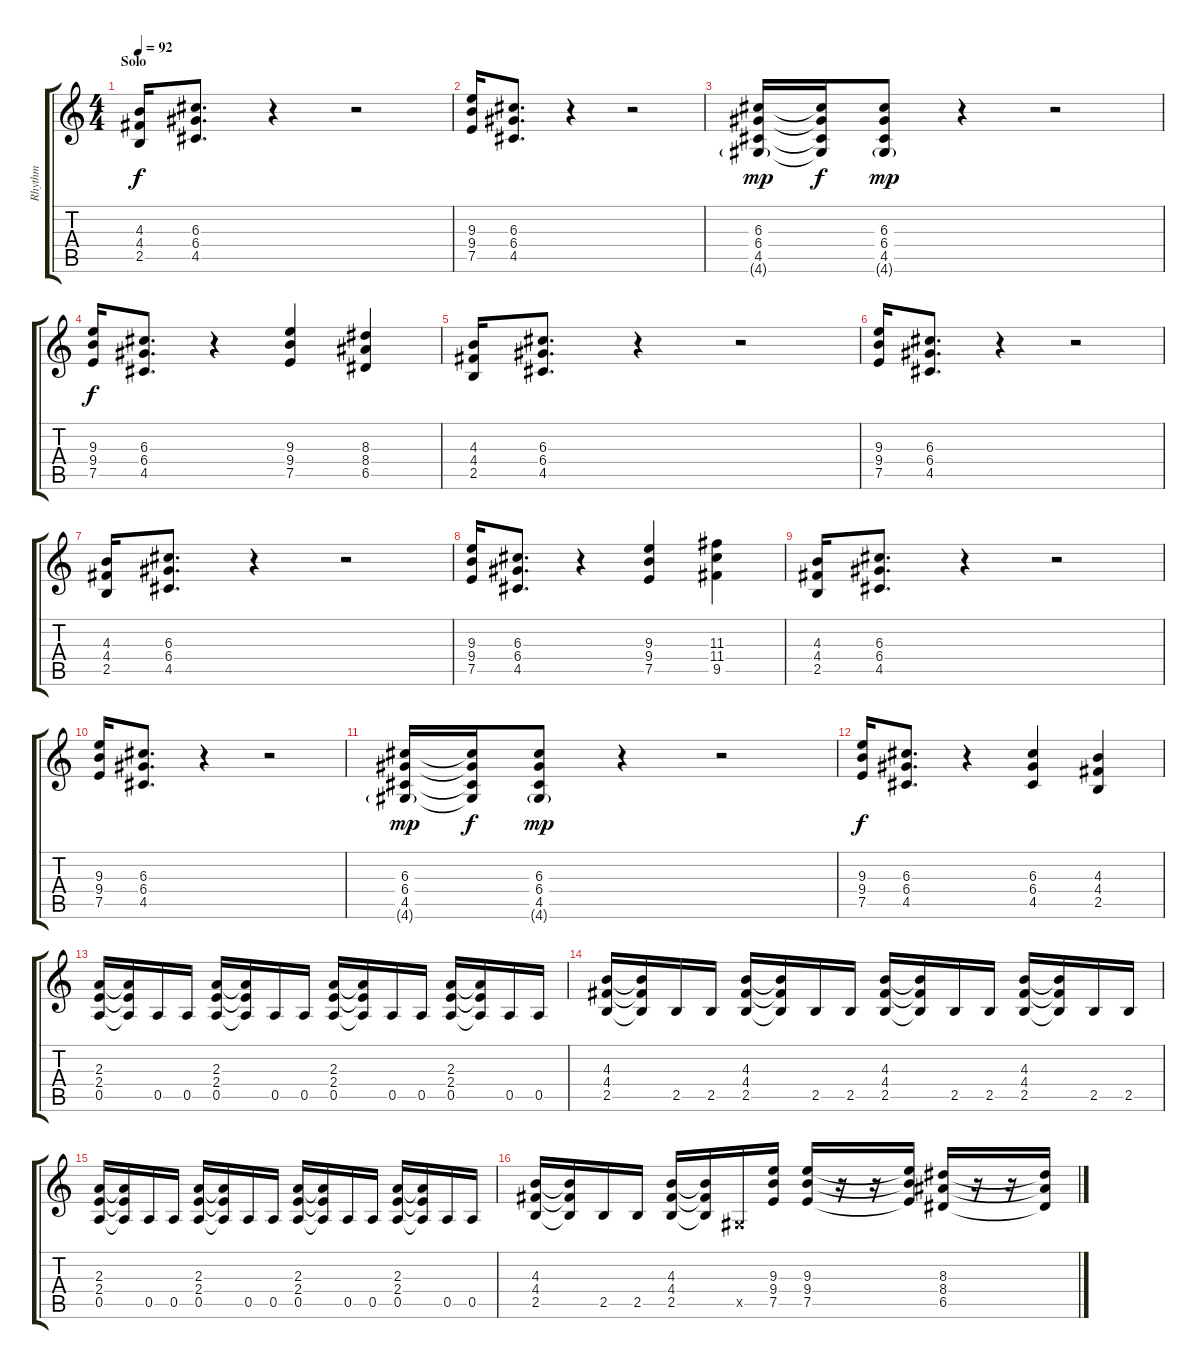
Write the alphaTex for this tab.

\track ("Rhythm" "Rhythm") {instrument overdrivenguitar}
\staff {score tabs}
\tuning (E4 B3 G3 D3 A2 E2) {hide}
\ts (4 4)
\section ("" "Solo")
\tempo 92
\clef g2
\ks c
(4.3 4.4 2.5).16{dy f} (6.3 6.4 4.5).8{d} r.4 r.2 |
(9.3 9.4 7.5).16 (6.3 6.4 4.5).8{d} r.4 r.2 |
(6.3 6.4 4.5 4.6{g}).16{dy mp} (6.3{t} 6.4{t} 4.5{t} 4.6{t}).16{dy f} (6.3 6.4 4.5 4.6{g}).8{dy mp} r.4 r.2 |
(9.3 9.4 7.5).16{dy f} (6.3 6.4 4.5).8{d} r.4 (9.3 9.4 7.5).4 (8.3 8.4 6.5).4 |
(4.3 4.4 2.5).16 (6.3 6.4 4.5).8{d} r.4 r.2 |
(9.3 9.4 7.5).16 (6.3 6.4 4.5).8{d} r.4 r.2 |
(4.3 4.4 2.5).16 (6.3 6.4 4.5).8{d} r.4 r.2 |
(9.3 9.4 7.5).16 (6.3 6.4 4.5).8{d} r.4 (9.3 9.4 7.5).4 (11.3 11.4 9.5).4 |
(4.3 4.4 2.5).16 (6.3 6.4 4.5).8{d} r.4 r.2 |
(9.3 9.4 7.5).16 (6.3 6.4 4.5).8{d} r.4 r.2 |
(6.3 6.4 4.5 4.6{g}).16{dy mp} (6.3{t} 6.4{t} 4.5{t} 4.6{t}).16{dy f} (6.3 6.4 4.5 4.6{g}).8{dy mp} r.4 r.2 |
(9.3 9.4 7.5).16{dy f} (6.3 6.4 4.5).8{d} r.4 (6.3 6.4 4.5).4 (4.3 4.4 2.5).4 |
(2.3 2.4 0.5).16{volume 12} (2.3{t} 2.4{t} 0.5{t}).16 0.5.16 0.5.16 (2.3 2.4 0.5).16 (2.3{t} 2.4{t} 0.5{t}).16 0.5.16 0.5.16 (2.3 2.4 0.5).16 (2.3{t} 2.4{t} 0.5{t}).16 0.5.16 0.5.16 (2.3 2.4 0.5).16 (2.3{t} 2.4{t} 0.5{t}).16 0.5.16 0.5.16 |
(4.3 4.4 2.5).16 (4.3{t} 4.4{t} 2.5{t}).16 2.5.16 2.5.16 (4.3 4.4 2.5).16 (4.3{t} 4.4{t} 2.5{t}).16 2.5.16 2.5.16 (4.3 4.4 2.5).16 (4.3{t} 4.4{t} 2.5{t}).16 2.5.16 2.5.16 (4.3 4.4 2.5).16 (4.3{t} 4.4{t} 2.5{t}).16 2.5.16 2.5.16 |
(2.3 2.4 0.5).16{volume 12} (2.3{t} 2.4{t} 0.5{t}).16 0.5.16 0.5.16 (2.3 2.4 0.5).16 (2.3{t} 2.4{t} 0.5{t}).16 0.5.16 0.5.16 (2.3 2.4 0.5).16 (2.3{t} 2.4{t} 0.5{t}).16 0.5.16 0.5.16 (2.3 2.4 0.5).16 (2.3{t} 2.4{t} 0.5{t}).16 0.5.16 0.5.16 |
(4.3 4.4 2.5).16 (4.3{t} 4.4{t} 2.5{t}).16 2.5.16 2.5.16 (4.3 4.4 2.5).16 (4.3{t} 4.4{t} 2.5{t}).16 -1.5{x}.16 (9.3 9.4 7.5).16 (9.3 9.4 7.5).16 r.16 r.16 (9.3{t} 9.4{t} 7.5{t}).16 (8.3 8.4 6.5).16 r.16 r.16 (8.3{t} 8.4{t} 6.5{t}).16
